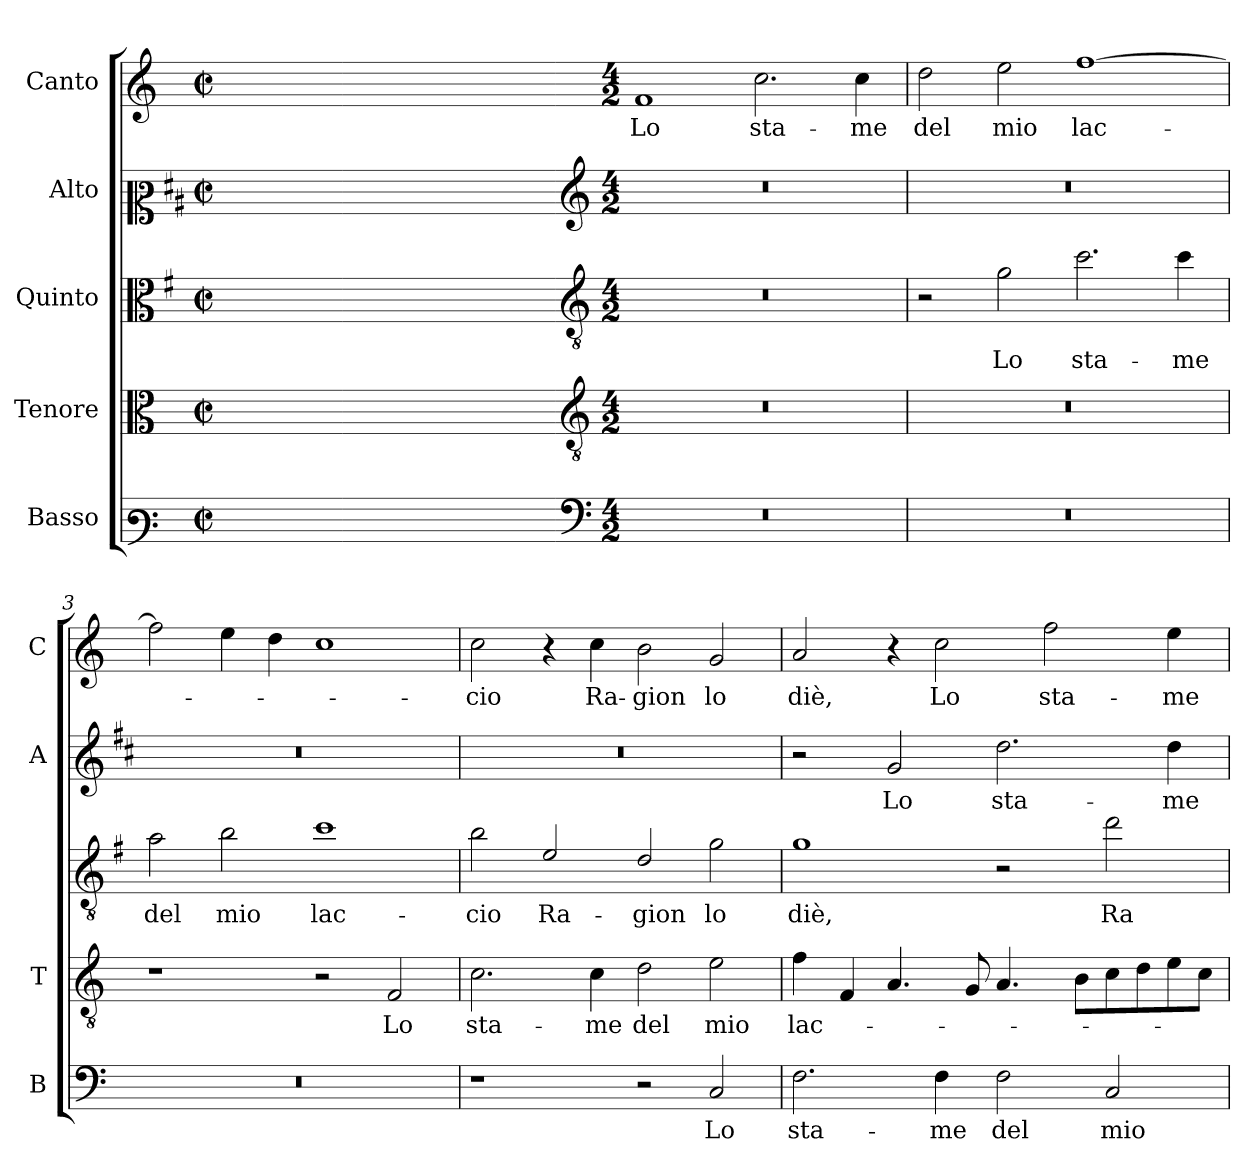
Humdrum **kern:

**kern	**text	**kern	**text	**kern	**text	**kern	**text	**kern	**text
*part5	*part5	*part4	*part4	*part3	*part3	*part2	*part2	*part1	*part1
*staff5	*staff5	*staff4	*staff4	*staff3	*staff3	*staff2	*staff2	*staff1	*staff1
*I"Basso	*	*I"Tenore	*	*I"Quinto	*	*I"Alto	*	*I"Canto	*
*I'B	*	*I'T	*	*	*	*I'A	*	*I'C	*
*clefF3	*	*clefC3	*	*clefC3	*	*clefC2	*	*clefG2	*
*	*	*	*	*ITrd4c7	*	*ITrd1c2	*	*	*
*k[]	*	*k[]	*	*k[]	*	*k[]	*	*k[]	*
*C:	*	*C:	*	*C:	*	*C:	*	*C:	*
*M2/2	*	*M2/2	*	*M2/2	*	*M2/2	*	*M2/2	*
*met(c|)	*	*met(c|)	*	*met(c|)	*	*met(c|)	*	*met(c|)	*
=	=	=	=	=	=	=	=	=	=
1ryy	.	1ryy	.	1ryy	.	1ryy	.	1ryy	.
=1X-	=1X-	=1X-	=1X-	=1X-	=1X-	=1X-	=1X-	=1X-	=1X-
4ryy	.	4ryy	.	4ryy	.	4ryy	.	4ryy	.
4ryy	.	4ryy	.	4ryy	.	4ryy	.	4ryy	.
4ryy	.	4ryy	.	4ryy	.	4ryy	.	4ryy	.
4ryy	.	4ryy	.	4ryy	.	4ryy	.	4ryy	.
=1-	=1-	=1-	=1-	=1-	=1-	=1-	=1-	=1-	=1-
*clefF4	*	*clefGv2	*	*clefGv2	*	*clefG2	*	*	*
*M4/2	*	*M4/2	*	*M4/2	*	*M4/2	*	*M4/2	*
!	!	!	!	!	!	!	!	!	!LO:LY:b
0r	.	0r	.	0r	.	0r	.	1f	Lo
!	!	!	!	!	!	!	!	!	!LO:LY:b
.	.	.	.	.	.	.	.	2.cc\	sta-
!	!	!	!	!	!	!	!	!	!LO:LY:b
.	.	.	.	.	.	.	.	4cc\	-me
=2	=2	=2	=2	=2	=2	=2	=2	=2	=2
!	!	!	!	!	!	!	!	!	!LO:LY:b
0r	.	0r	.	2r	.	0r	.	2dd\	del
!	!	!	!	!	!LO:LY:b	!	!	!	!LO:LY:b
.	.	.	.	2c\	Lo	.	.	2ee\	mio
!	!	!	!	!	!LO:LY:b	!	!	!	!LO:LY:b
.	.	.	.	2.f\	sta-	.	.	[1ff	lac-
!	!	!	!	!	!LO:LY:b	!	!	!	!
.	.	.	.	4f\	-me	.	.	.	.
=3	=3	=3	=3	=3	=3	=3	=3	=3	=3
!	!	!	!	!	!LO:LY:b	!	!	!	!
0r	.	1r	.	2d\	del	0r	.	2ff\]	.
!	!	!	!	!	!LO:LY:b	!	!	!	!
.	.	.	.	2e\	mio	.	.	4ee\	.
.	.	.	.	.	.	.	.	4dd\	.
!	!	!	!	!	!LO:LY:b	!	!	!	!
.	.	2r	.	1f	lac-	.	.	1cc	.
!	!	!	!LO:LY:b	!	!	!	!	!	!
.	.	2F/	Lo	.	.	.	.	.	.
=4	=4	=4	=4	=4	=4	=4	=4	=4	=4
!	!	!	!LO:LY:b	!	!LO:LY:b	!	!	!	!LO:LY:b
1r	.	2.c\	sta-	2e\	-cio	0r	.	2cc\	-cio
!	!	!	!	!	!LO:LY:b	!	!	!	!
.	.	.	.	2A/	Ra-	.	.	4r	.
!	!	!	!LO:LY:b	!	!	!	!	!	!LO:LY:b
.	.	4c\	-me	.	.	.	.	4cc\	Ra-
!	!	!	!LO:LY:b	!	!LO:LY:b	!	!	!	!LO:LY:b
2r	.	2d\	del	2G/	-gion	.	.	2b\	-gion
!	!LO:LY:b	!	!LO:LY:b	!	!LO:LY:b	!	!	!	!LO:LY:b
2C/	Lo	2e\	mio	2c\	lo	.	.	2g/	lo
!!LO:LB:g=z
=5	=5	=5	=5	=5	=5	=5	=5	=5	=5
!	!LO:LY:b	!	!LO:LY:b	!	!LO:LY:b	!	!	!	!LO:LY:b
2.F\	sta-	4f\	lac-	1c	diè,	2r	.	2a/	diè,
.	.	4F/	.	.	.	.	.	.	.
!	!	!	!	!	!	!	!LO:LY:b	!	!
.	.	4.A/	.	.	.	2f/	Lo	4r	.
!	!LO:LY:b	!	!	!	!	!	!	!	!LO:LY:b
4F\	-me	.	.	.	.	.	.	2cc\	Lo
.	.	8G/	.	.	.	.	.	.	.
!	!LO:LY:b	!	!	!	!	!	!LO:LY:b	!	!
2F\	del	4.A/	.	2r	.	2.cc\	sta-	.	.
!	!	!	!	!	!	!	!	!	!LO:LY:b
.	.	.	.	.	.	.	.	2ff\	sta-
.	.	8B\L	.	.	.	.	.	.	.
!	!LO:LY:b	!	!	!	!LO:LY:b	!	!	!	!
2C/	mio	8c\	.	2g\	Ra-	.	.	.	.
.	.	8d\	.	.	.	.	.	.	.
!	!	!	!	!	!	!	!LO:LY:b	!	!LO:LY:b
.	.	8e\	.	.	.	4cc\	-me	4ee\	-me
.	.	8c\J	.	.	.	.	.	.	.
=	=	=	=	=	=	=	=	=	=
*-	*-	*-	*-	*-	*-	*-	*-	*-	*-
